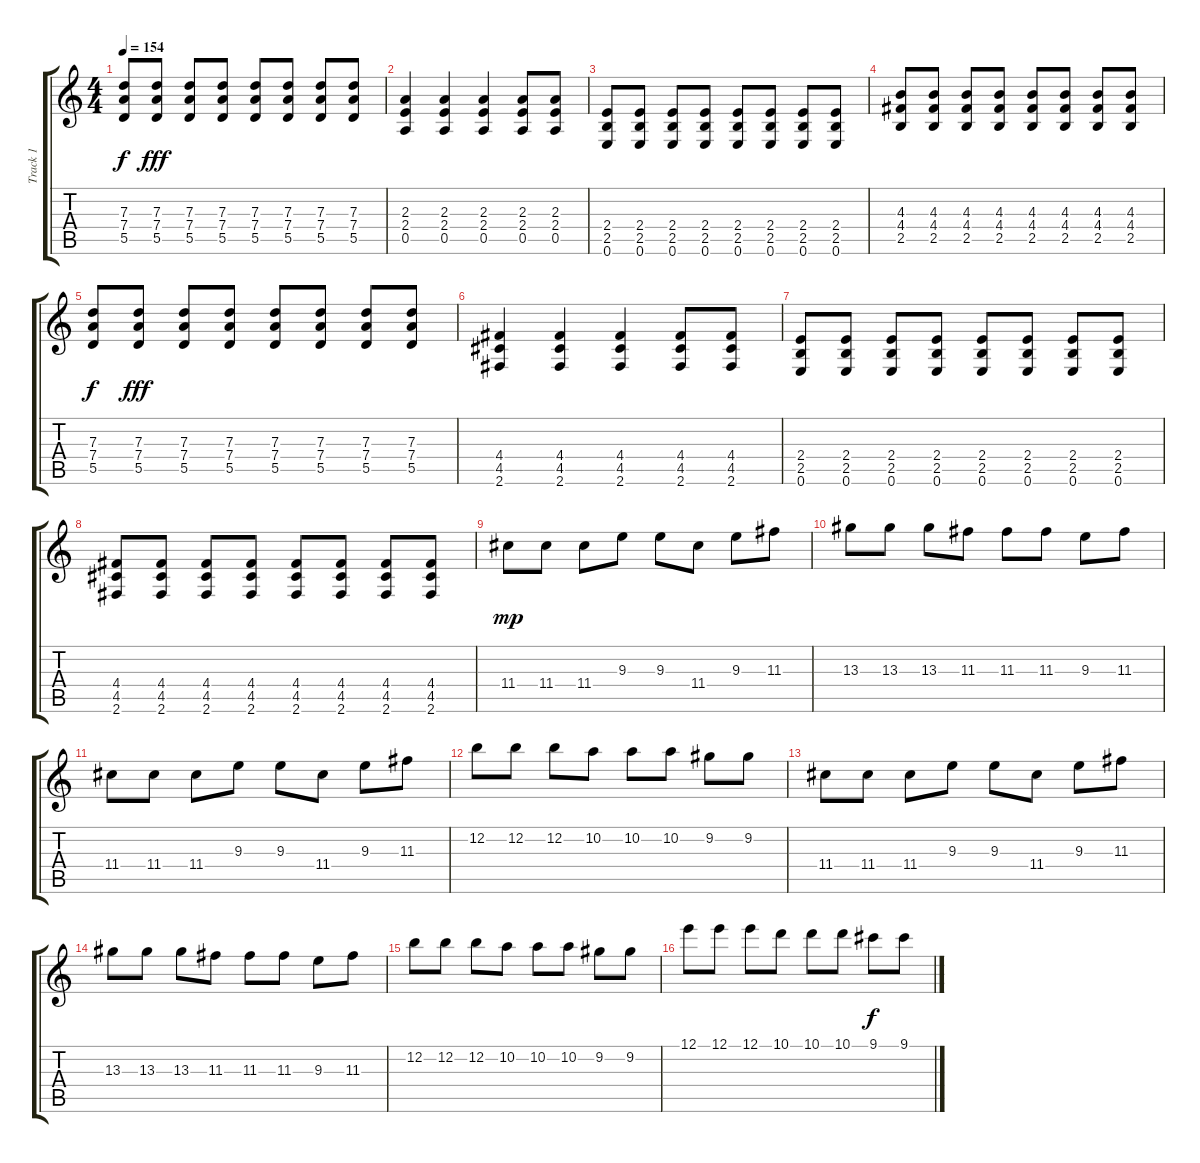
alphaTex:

\track ("Track 1" "Track 1") {instrument overdrivenguitar}
\staff {score tabs}
\tuning (E4 B3 G3 D3 A2 E2) {hide}
\ts (4 4)
\tempo 154
\clef g2
\ks c
(7.3 7.4 5.5).8{dy f} (7.3 7.4 5.5).8{dy fff} (7.3 7.4 5.5).8 (7.3 7.4 5.5).8 (7.3 7.4 5.5).8 (7.3 7.4 5.5).8 (7.3 7.4 5.5).8 (7.3 7.4 5.5).8 |
(2.3 2.4 0.5).4 (2.3 2.4 0.5).4 (2.3 2.4 0.5).4 (2.3 2.4 0.5).8 (2.3 2.4 0.5).8 |
(2.4 2.5 0.6).8 (2.4 2.5 0.6).8 (2.4 2.5 0.6).8 (2.4 2.5 0.6).8 (2.4 2.5 0.6).8 (2.4 2.5 0.6).8 (2.4 2.5 0.6).8 (2.4 2.5 0.6).8 |
(4.3 4.4 2.5).8 (4.3 4.4 2.5).8 (4.3 4.4 2.5).8 (4.3 4.4 2.5).8 (4.3 4.4 2.5).8 (4.3 4.4 2.5).8 (4.3 4.4 2.5).8 (4.3 4.4 2.5).8 |
(7.3 7.4 5.5).8{dy f} (7.3 7.4 5.5).8{dy fff} (7.3 7.4 5.5).8 (7.3 7.4 5.5).8 (7.3 7.4 5.5).8 (7.3 7.4 5.5).8 (7.3 7.4 5.5).8 (7.3 7.4 5.5).8 |
(4.4 4.5 2.6).4 (4.4 4.5 2.6).4 (4.4 4.5 2.6).4 (4.4 4.5 2.6).8 (4.4 4.5 2.6).8 |
(2.4 2.5 0.6).8 (2.4 2.5 0.6).8 (2.4 2.5 0.6).8 (2.4 2.5 0.6).8 (2.4 2.5 0.6).8 (2.4 2.5 0.6).8 (2.4 2.5 0.6).8 (2.4 2.5 0.6).8 |
(4.4 4.5 2.6).8 (4.4 4.5 2.6).8 (4.4 4.5 2.6).8 (4.4 4.5 2.6).8 (4.4 4.5 2.6).8 (4.4 4.5 2.6).8 (4.4 4.5 2.6).8 (4.4 4.5 2.6).8 |
11.4.8{dy mp volume 12 instrument distortionguitar} 11.4.8 11.4.8 9.3.8 9.3.8 11.4.8 9.3.8 11.3.8 |
13.3.8 13.3.8 13.3.8 11.3.8 11.3.8 11.3.8 9.3.8 11.3.8 |
11.4.8 11.4.8 11.4.8 9.3.8 9.3.8 11.4.8 9.3.8 11.3.8 |
12.2.8 12.2.8 12.2.8 10.2.8 10.2.8 10.2.8 9.2.8 9.2.8 |
11.4.8 11.4.8 11.4.8 9.3.8 9.3.8 11.4.8 9.3.8 11.3.8 |
13.3.8 13.3.8 13.3.8 11.3.8 11.3.8 11.3.8 9.3.8 11.3.8 |
12.2.8 12.2.8 12.2.8 10.2.8 10.2.8 10.2.8 9.2.8 9.2.8 |
12.1.8 12.1.8 12.1.8 10.1.8 10.1.8 10.1.8 9.1.8{dy f} 9.1.8
